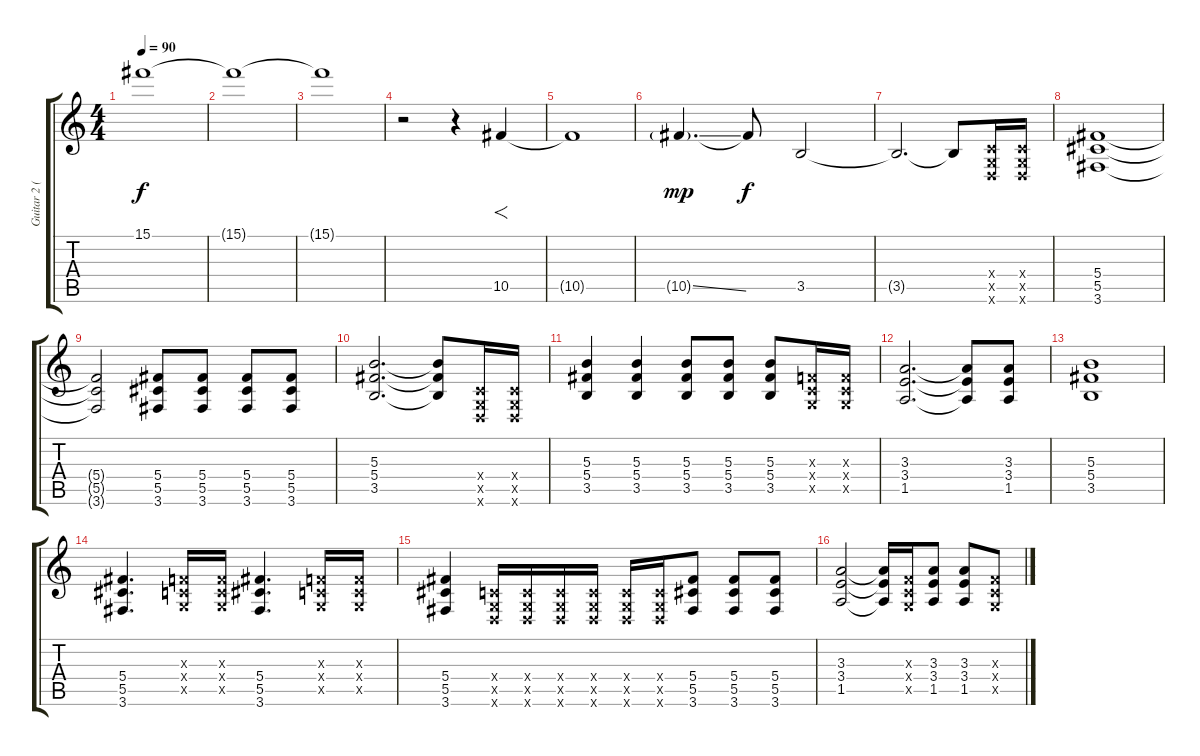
\track ("Guitar 2 (Izzy)" "Guitar 2 (") {instrument overdrivenguitar}
\staff {score tabs}
\tuning (Eb4 Bb3 Gb3 Db3 Ab2 Eb2) {hide}
\ts (4 4)
\tempo 90
\clef g2
\ks c
15.1{t}.1{dy f} |
15.1{t}.1 |
15.1{t}.1 |
r.2 r.4 10.5.4{f} |
10.5{t}.1 |
10.5{ss g}.4{d dy mp} 10.5{t}.8{dy f} 3.5.2 |
3.5{t}.2{d} 3.5{t}.8 (-1.4{x} -1.5{x} -1.6{x}).16 (-1.4{x} -1.5{x} -1.6{x}).16 |
(5.4 5.5 3.6).1 |
(5.4{t} 5.5{t} 3.6{t}).2 (5.4 5.5 3.6).8 (5.4 5.5 3.6).8 (5.4 5.5 3.6).8 (5.4 5.5 3.6).8 |
(5.3 5.4 3.5).2{d} (5.3{t} 5.4{t} 3.5{t}).8 (-1.4{x} -1.5{x} -1.6{x}).16 (-1.4{x} -1.5{x} -1.6{x}).16 |
(5.3 5.4 3.5).4 (5.3 5.4 3.5).4 (5.3 5.4 3.5).8 (5.3 5.4 3.5).8 (5.3 5.4 3.5).8 (-1.3{x} -1.4{x} -1.5{x}).16 (-1.3{x} -1.4{x} -1.5{x}).16 |
(3.3 3.4 1.5).2{d} (3.3{t} 3.4{t} 1.5{t}).8 (3.3 3.4 1.5).8 |
(5.3 5.4 3.5).1 |
(5.4 5.5 3.6).4{d} (-1.3{x} -1.4{x} -1.5{x}).16 (-1.3{x} -1.4{x} -1.5{x}).16 (5.4 5.5 3.6).4{d} (-1.3{x} -1.4{x} -1.5{x}).16 (-1.3{x} -1.4{x} -1.5{x}).16 |
(5.4 5.5 3.6).4 (-1.4{x} -1.5{x} -1.6{x}).16 (-1.4{x} -1.5{x} -1.6{x}).16 (-1.4{x} -1.5{x} -1.6{x}).16 (-1.4{x} -1.5{x} -1.6{x}).16 (-1.4{x} -1.5{x} -1.6{x}).16 (-1.4{x} -1.5{x} -1.6{x}).16 (5.4 5.5 3.6).8 (5.4 5.5 3.6).8 (5.4 5.5 3.6).8 |
(3.3 3.4 1.5).2 (3.3{t} 3.4{t} 1.5{t}).16 (-1.3{x} -1.4{x} -1.5{x}).16 (3.3 3.4 1.5).8 (3.3 3.4 1.5).8 (-1.3{x} -1.4{x} -1.5{x}).8
